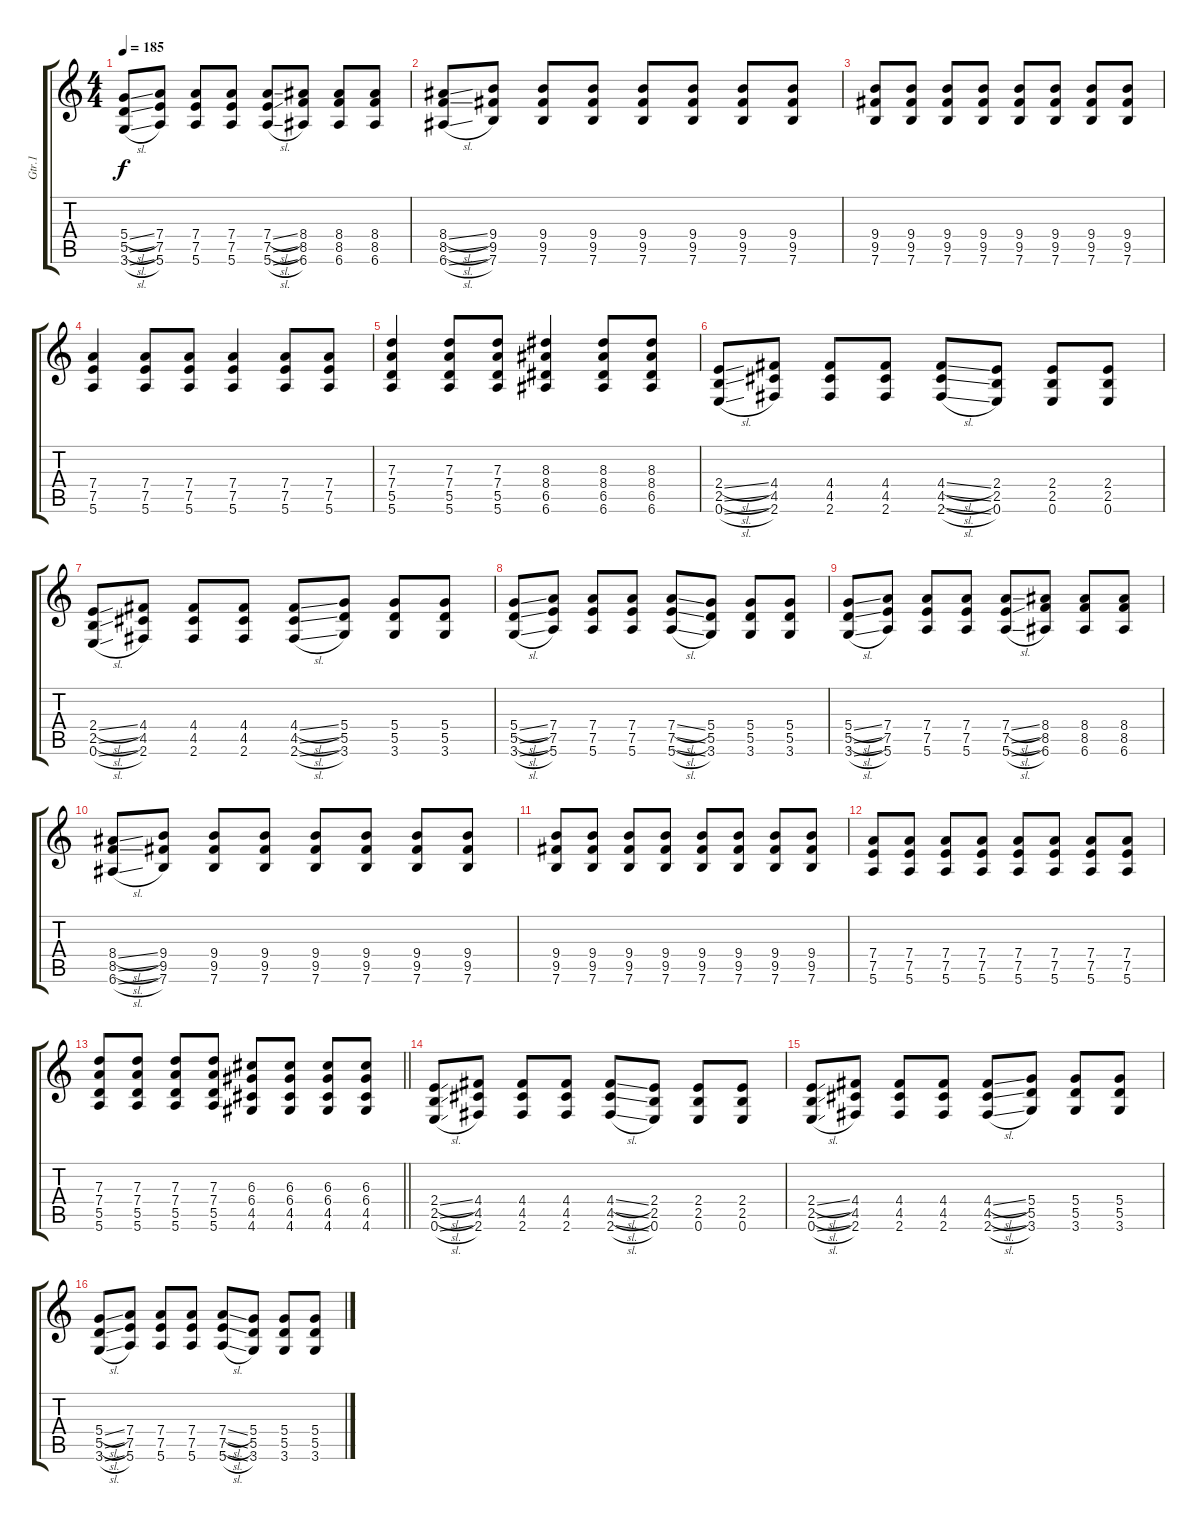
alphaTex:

\track ("Gtr.1" "Gtr.1") {instrument distortionguitar}
\staff {score tabs}
\tuning (E4 B3 G3 D3 A2 E2) {hide}
\ts (4 4)
\tempo 185
\clef g2
\ks c
(5.4{sl} 5.5{sl} 3.6{sl}).8{dy f} (7.4 7.5 5.6).8 (7.4 7.5 5.6).8 (7.4 7.5 5.6).8 (7.4{sl} 7.5{sl} 5.6{sl}).8 (8.4 8.5 6.6).8 (8.4 8.5 6.6).8 (8.4 8.5 6.6).8 |
(8.4{sl} 8.5{sl} 6.6{sl}).8 (9.4 9.5 7.6).8 (9.4 9.5 7.6).8 (9.4 9.5 7.6).8 (9.4 9.5 7.6).8 (9.4 9.5 7.6).8 (9.4 9.5 7.6).8 (9.4 9.5 7.6).8 |
(9.4 9.5 7.6).8 (9.4 9.5 7.6).8 (9.4 9.5 7.6).8 (9.4 9.5 7.6).8 (9.4 9.5 7.6).8 (9.4 9.5 7.6).8 (9.4 9.5 7.6).8 (9.4 9.5 7.6).8 |
(7.4 7.5 5.6).4 (7.4 7.5 5.6).8 (7.4 7.5 5.6).8 (7.4 7.5 5.6).4 (7.4 7.5 5.6).8 (7.4 7.5 5.6).8 |
(7.3 7.4 5.5 5.6).4 (7.3 7.4 5.5 5.6).8 (7.3 7.4 5.5 5.6).8 (8.3 8.4 6.5 6.6).4 (8.3 8.4 6.5 6.6).8 (8.3 8.4 6.5 6.6).8 |
(2.4{sl} 2.5{sl} 0.6{sl}).8 (4.4 4.5 2.6).8 (4.4 4.5 2.6).8 (4.4 4.5 2.6).8 (4.4{sl} 4.5{sl} 2.6{sl}).8 (2.4 2.5 0.6).8 (2.4 2.5 0.6).8 (2.4 2.5 0.6).8 |
(2.4{sl} 2.5{sl} 0.6{sl}).8 (4.4 4.5 2.6).8 (4.4 4.5 2.6).8 (4.4 4.5 2.6).8 (4.4{sl} 4.5{sl} 2.6{sl}).8 (5.4 5.5 3.6).8 (5.4 5.5 3.6).8 (5.4 5.5 3.6).8 |
(5.4{sl} 5.5{sl} 3.6{sl}).8 (7.4 7.5 5.6).8 (7.4 7.5 5.6).8 (7.4 7.5 5.6).8 (7.4{sl} 7.5{sl} 5.6{sl}).8 (5.4 5.5 3.6).8 (5.4 5.5 3.6).8 (5.4 5.5 3.6).8 |
(5.4{sl} 5.5{sl} 3.6{sl}).8 (7.4 7.5 5.6).8 (7.4 7.5 5.6).8 (7.4 7.5 5.6).8 (7.4{sl} 7.5{sl} 5.6{sl}).8 (8.4 8.5 6.6).8 (8.4 8.5 6.6).8 (8.4 8.5 6.6).8 |
(8.4{sl} 8.5{sl} 6.6{sl}).8 (9.4 9.5 7.6).8 (9.4 9.5 7.6).8 (9.4 9.5 7.6).8 (9.4 9.5 7.6).8 (9.4 9.5 7.6).8 (9.4 9.5 7.6).8 (9.4 9.5 7.6).8 |
(9.4 9.5 7.6).8 (9.4 9.5 7.6).8 (9.4 9.5 7.6).8 (9.4 9.5 7.6).8 (9.4 9.5 7.6).8 (9.4 9.5 7.6).8 (9.4 9.5 7.6).8 (9.4 9.5 7.6).8 |
(7.4 7.5 5.6).8 (7.4 7.5 5.6).8 (7.4 7.5 5.6).8 (7.4 7.5 5.6).8 (7.4 7.5 5.6).8 (7.4 7.5 5.6).8 (7.4 7.5 5.6).8 (7.4 7.5 5.6).8 |
\barLineRight lightlight
(7.3 7.4 5.5 5.6).8 (7.3 7.4 5.5 5.6).8 (7.3 7.4 5.5 5.6).8 (7.3 7.4 5.5 5.6).8 (6.3 6.4 4.5 4.6).8 (6.3 6.4 4.5 4.6).8 (6.3 6.4 4.5 4.6).8 (6.3 6.4 4.5 4.6).8 |
(2.4{sl} 2.5{sl} 0.6{sl}).8 (4.4 4.5 2.6).8 (4.4 4.5 2.6).8 (4.4 4.5 2.6).8 (4.4{sl} 4.5{sl} 2.6{sl}).8 (2.4 2.5 0.6).8 (2.4 2.5 0.6).8 (2.4 2.5 0.6).8 |
(2.4{sl} 2.5{sl} 0.6{sl}).8 (4.4 4.5 2.6).8 (4.4 4.5 2.6).8 (4.4 4.5 2.6).8 (4.4{sl} 4.5{sl} 2.6{sl}).8 (5.4 5.5 3.6).8 (5.4 5.5 3.6).8 (5.4 5.5 3.6).8 |
(5.4{sl} 5.5{sl} 3.6{sl}).8 (7.4 7.5 5.6).8 (7.4 7.5 5.6).8 (7.4 7.5 5.6).8 (7.4{sl} 7.5{sl} 5.6{sl}).8 (5.4 5.5 3.6).8 (5.4 5.5 3.6).8 (5.4 5.5 3.6).8
